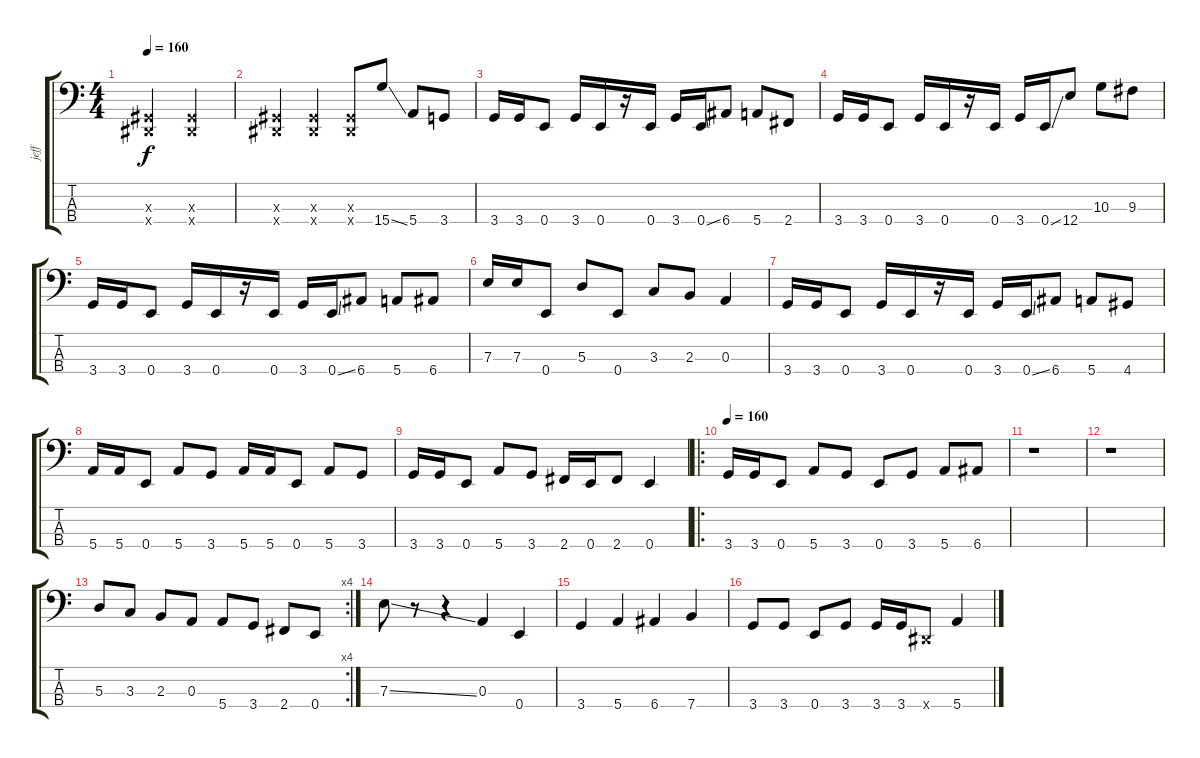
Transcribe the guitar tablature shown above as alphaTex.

\track ("jeff" "jeff") {instrument electricbasspick}
\staff {score tabs}
\tuning (G2 D2 A1 E1) {hide}
\ts (4 4)
\tempo 160
\tempo 102
\tempo 160
\clef f4
\ks c
(-1.3{x} -1.4{x}).2{dy f instrument electricbasspick} (-1.3{x} -1.4{x}).2 |
(-1.3{x} -1.4{x}).4 (-1.3{x} -1.4{x}).4 (-1.3{x} -1.4{x}).8 15.4{ss}.8 5.4.8 3.4.8 |
3.4.16 3.4.16 0.4.8 3.4.16 0.4.16 r.16 0.4.16 3.4.16 0.4{ss}.16 6.4.8 5.4.8 2.4.8 |
3.4.16 3.4.16 0.4.8 3.4.16 0.4.16 r.16 0.4.16 3.4.16 0.4{ss}.16 12.4.8 10.3.8 9.3.8 |
3.4.16 3.4.16 0.4.8 3.4.16 0.4.16 r.16 0.4.16 3.4.16 0.4{ss}.16 6.4.8 5.4.8 6.4.8 |
7.3.16 7.3.16 0.4.8 5.3.8 0.4.8 3.3.8 2.3.8 0.3.4 |
3.4.16 3.4.16 0.4.8 3.4.16 0.4.16 r.16 0.4.16 3.4.16 0.4{ss}.16 6.4.8 5.4.8 4.4.8 |
5.4.16 5.4.16 0.4.8 5.4.8 3.4.8 5.4.16 5.4.16 0.4.8 5.4.8 3.4.8 |
3.4.16 3.4.16 0.4.8 5.4.8 3.4.8 2.4.16 0.4.16 2.4.8 0.4.4 |
\ro
\tempo 160
3.4.16 3.4.16 0.4.8 5.4.8 3.4.8 0.4.8 3.4.8 5.4.8 6.4.8 |
r.1 |
r.1 |
\rc 4
5.3.8 3.3.8 2.3.8 0.3.8 5.4.8 3.4.8 2.4.8 0.4.8 |
7.3{ss}.8 r.8 r.4 0.3.4 0.4.4 |
3.4.4 5.4.4 6.4.4 7.4.4 |
3.4.8 3.4.8 0.4.8 3.4.8 3.4.16 3.4.16 -1.4{x}.8 5.4.4
